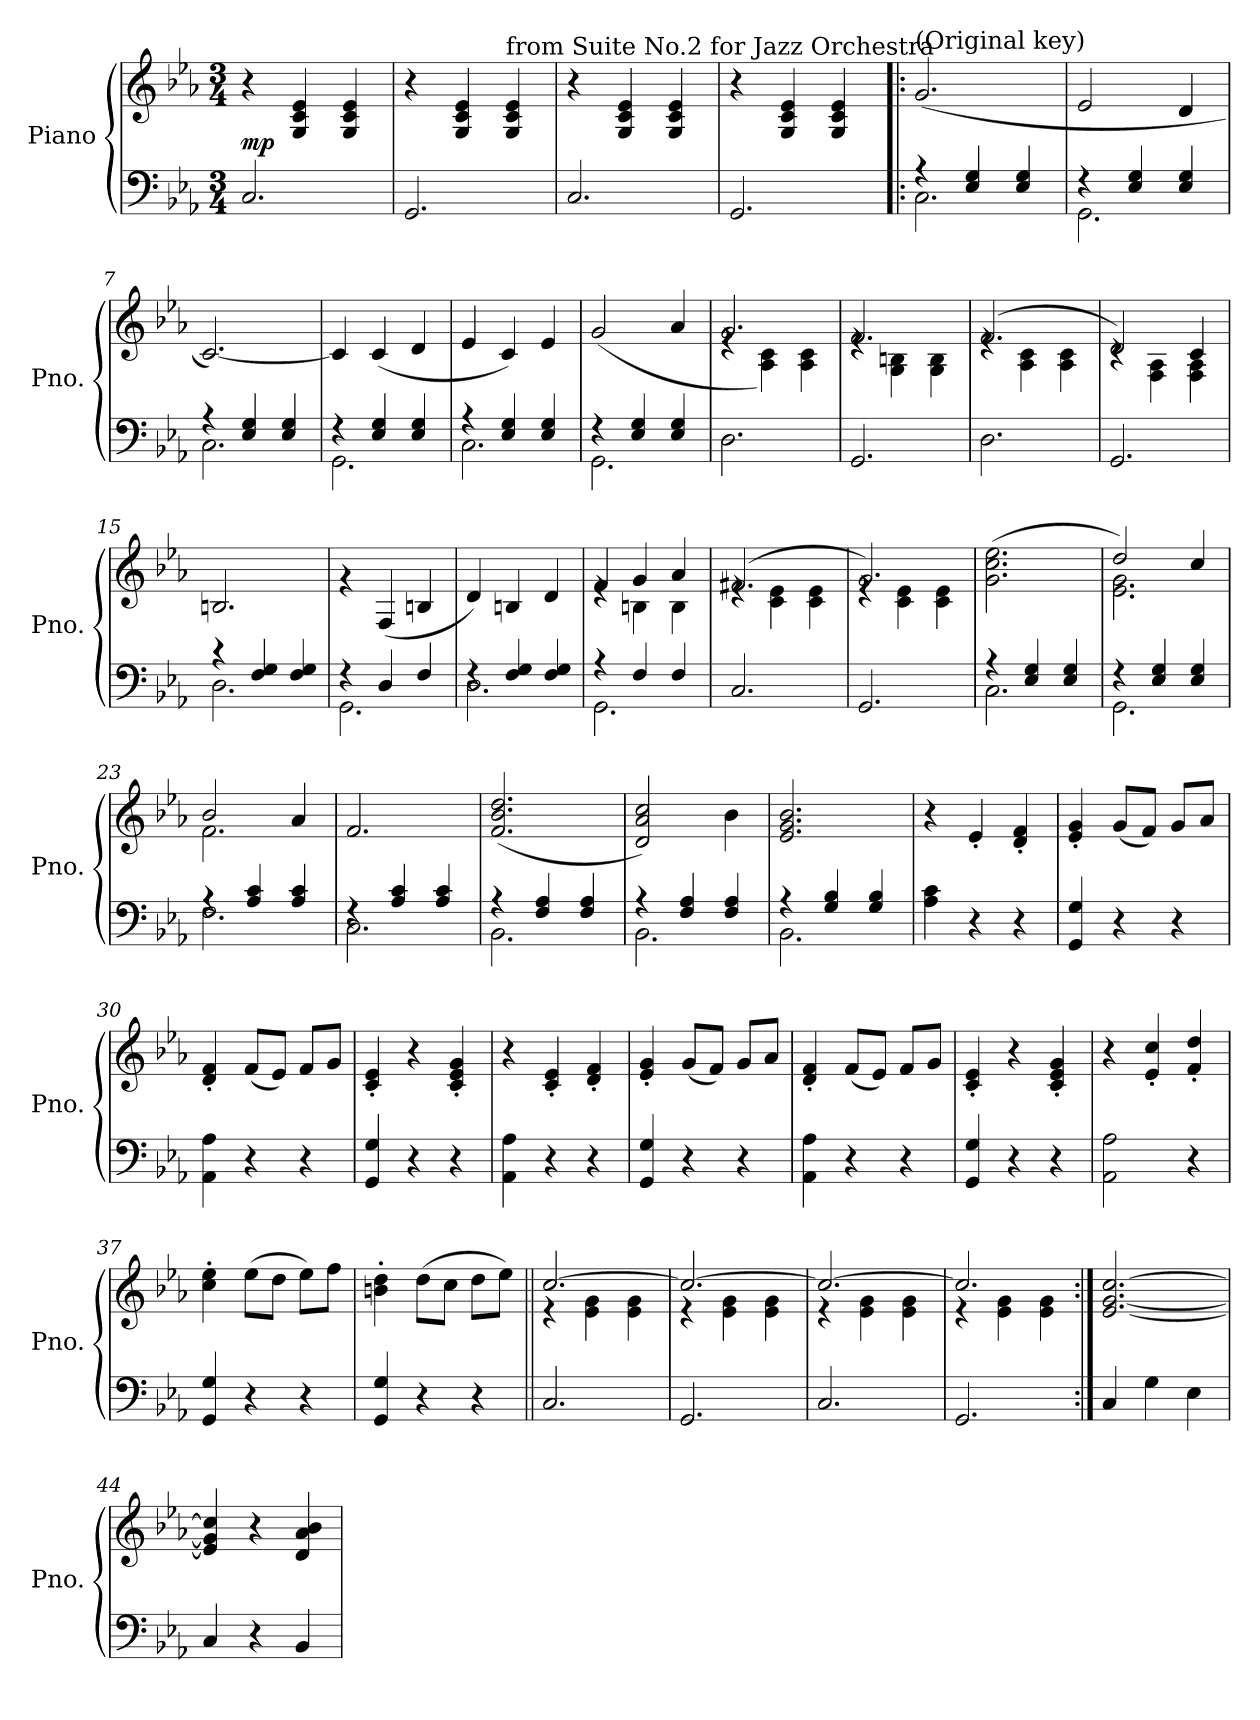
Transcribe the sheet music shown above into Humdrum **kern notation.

**kern	**kern	**dynam
*part1	*part1	*part1
*staff2	*staff1	*staff1/2
*I"Piano	*	*
*I'Pno.	*	*
*clefF4	*clefG2	*
*k[b-e-a-]	*k[b-e-a-]	*
*M3/4	*M3/4	*
*MM170	*MM170	*
=1	=1	=1
!	!	!LO:DY:a=2
2.C/	4r	mp
.	4G/ 4c/ 4e-/	.
.	4G/ 4c/ 4e-/	.
=2	=2	=2
2.GG/	4r	.
.	4G/ 4c/ 4e-/	.
!	!LO:TX:a:t=from Suite No.2 for Jazz Orchestra	!
.	4G/ 4c/ 4e-/	.
=3	=3	=3
2.C/	4r	.
.	4G/ 4c/ 4e-/	.
.	4G/ 4c/ 4e-/	.
=4	=4	=4
2.GG/	4r	.
.	4G/ 4c/ 4e-/	.
.	4G/ 4c/ 4e-/	.
=5!|:	=5!|:	=5!|:
*^	*	*
!	!	!LO:TX:a:t=(Original key)	!
4r	2.C\	(2.g/	.
4E-/ 4G/	.	.	.
4E-/ 4G/	.	.	.
=6	=6	=6	=6
4r	2.GG\	2e-/	.
4E-/ 4G/	.	.	.
4E-/ 4G/	.	4d/	.
=7	=7	=7	=7
4r	2.C\	[2.c/)	.
4E-/ 4G/	.	.	.
4E-/ 4G/	.	.	.
=8	=8	=8	=8
4r	2.GG\	4c/]	.
4E-/ 4G/	.	(>4c/	.
4E-/ 4G/	.	4d/	.
=9	=9	=9	=9
4r	2.C\	4e-/	.
4E-/ 4G/	.	4c/)	.
4E-/ 4G/	.	4e-/	.
!!LO:LB:g=z
=10	=10	=10	=10
4r	2.GG\	(2g/	.
4E-/ 4G/	.	.	.
4E-/ 4G/	.	4a-/	.
*v	*v	*	*
=11	=11	=11
*	*^	*
2.D\	2.g/	4re	.
.	.	4A-\ 4c\)	.
.	.	4A-\ 4c\	.
=12	=12	=12	=12
2.GG/	2.f/	4re	.
.	.	4G\ 4Bn\	.
.	.	4G\ 4B\	.
=13	=13	=13	=13
2.D\	(2.f/	4re	.
.	.	4A-\ 4c\	.
.	.	4A-\ 4c\	.
=14	=14	=14	=14
2.GG/	2d/)	4rc	.
.	.	4F\ 4A-\	.
.	4c/	4F\ 4A-\	.
*	*v	*v	*
=15	=15	=15
*^	*	*
4r	2.D\	2.Bn/	.
4F/ 4G/	.	.	.
4F/ 4G/	.	.	.
=16	=16	=16	=16
4r	2.GG\	4rg	.
4D/	.	(4F/	.
4F/	.	4Bn/	.
=17	=17	=17	=17
4rF	2.D\	4d/)	.
4F/ 4G/	.	4Bn/	.
4F/ 4G/	.	4d/	.
=18	=18	=18	=18
*	*	*^	*
4r	2.GG\	4f/	4re	.
4F/	.	4g/	4Bn\	.
4F/	.	4a-/	4B\	.
*v	*v	*	*	*
!!LO:LB:g=z	!!
=19	=19	=19	=19
2.C/	(2.f#X/	4re	.
.	.	4c\ 4e-\	.
.	.	4c\ 4e-\	.
=20	=20	=20	=20
2.GG/	2.g/)	4re	.
.	.	4c\ 4e-\	.
.	.	4c\ 4e-\	.
*	*v	*v	*
=21	=21	=21
*^	*	*
4r	2.C\	(2.g\ 2.cc\ 2.ee-\	.
4E-/ 4G/	.	.	.
4E-/ 4G/	.	.	.
=22	=22	=22	=22
*	*	*^	*
4r	2.GG\	2dd/)	2.e-\ 2.g\	.
4E-/ 4G/	.	.	.	.
4E-/ 4G/	.	4cc/	.	.
=23	=23	=23	=23	=23
4rA	2.F\	2b-/	2.f\	.
4A-/ 4c/	.	.	.	.
4A-/ 4c/	.	4a-/	.	.
*	*	*v	*v	*
=24	=24	=24	=24
4rF	2.C\	2.f/	.
4A-/ 4c/	.	.	.
4A-/ 4c/	.	.	.
=25	=25	=25	=25
4r	2.BB-\	(>2.f/ 2.b-/ 2.dd/	.
4F/ 4A-/	.	.	.
4F/ 4A-/	.	.	.
=26	=26	=26	=26
4r	2.BB-\	2d/ 2a-/ 2cc/)	.
4F/ 4A-/	.	.	.
4F/ 4A-/	.	4b-\	.
=27	=27	=27	=27
4r	2.BB-\	2.e-/ 2.g/ 2.b-/	.
4G/ 4B-/	.	.	.
4G/ 4B-/	.	.	.
*v	*v	*	*
!!LO:LB:g=z
=28	=28	=28
4A-\ 4c\	4r	.
4r	4e-'/	.
4r	4d/' 4f/'	.
=29	=29	=29
4GG/ 4G/	4e-/' 4g/'	.
4r	(>8g/L	.
.	8f/J)	.
4r	8g/L	.
.	8a-/J	.
=30	=30	=30
4AA-\ 4A-\	4d/' 4f/'	.
4r	(>8f/L	.
.	8e-/J)	.
4r	8f/L	.
.	8g/J	.
=31	=31	=31
4GG/ 4G/	4c/' 4e-/'	.
4r	4r	.
4r	4c/' 4e-/' 4g/'	.
=32	=32	=32
4AA-\ 4A-\	4r	.
4r	4c/' 4e-/'	.
4r	4d/' 4f/'	.
=33	=33	=33
4GG/ 4G/	4e-/' 4g/'	.
4r	(>8g/L	.
.	8f/J)	.
4r	8g/L	.
.	8a-/J	.
=34	=34	=34
4AA-\ 4A-\	4d/' 4f/'	.
4r	(>8f/L	.
.	8e-/J)	.
4r	8f/L	.
.	8g/J	.
!!LO:LB:g=z
=35	=35	=35
4GG/ 4G/	4c/' 4e-/'	.
4r	4r	.
4r	4c/' 4e-/' 4g/'	.
=36	=36	=36
2AA-\ 2A-\	4r	.
.	4e-/' 4cc/'	.
4r	4f/' 4dd/'	.
=37	=37	=37
4GG/ 4G/	4cc\' 4ee-\'	.
4r	(8ee-\L	.
.	8dd\J	.
4r	8ee-\L)	.
.	8ff\J	.
=38	=38	=38
4GG/ 4G/	4bn\' 4dd\'	.
4r	(8dd\L	.
.	8cc\J	.
4r	8dd\L	.
.	8ee-\J)	.
=39||	=39||	=39||
*	*^	*
2.C/	[2.cc/	4r	.
.	.	4e-\ 4g\	.
.	.	4e-\ 4g\	.
=40	=40	=40	=40
2.GG/	2.cc/_	4r	.
.	.	4e-\ 4g\	.
.	.	4e-\ 4g\	.
=41	=41	=41	=41
2.C/	2.cc/_	4r	.
.	.	4e-\ 4g\	.
.	.	4e-\ 4g\	.
=42	=42	=42	=42
2.GG/	2.cc/]	4r	.
.	.	4e-\ 4g\	.
.	.	4e-\ 4g\	.
*	*v	*v	*
!!LO:PB:g=z
=43:|!	=43:|!	=43:|!
4C/	[2.e-/ [2.g/ [2.cc/	.
4G\	.	.
4E-\	.	.
=44	=44	=44
4C/	4e-/] 4g/] 4cc/]	.
4r	4r	.
4BB-/	4d/ 4a-/ 4b-/	.
=	=	=
*-	*-	*-
